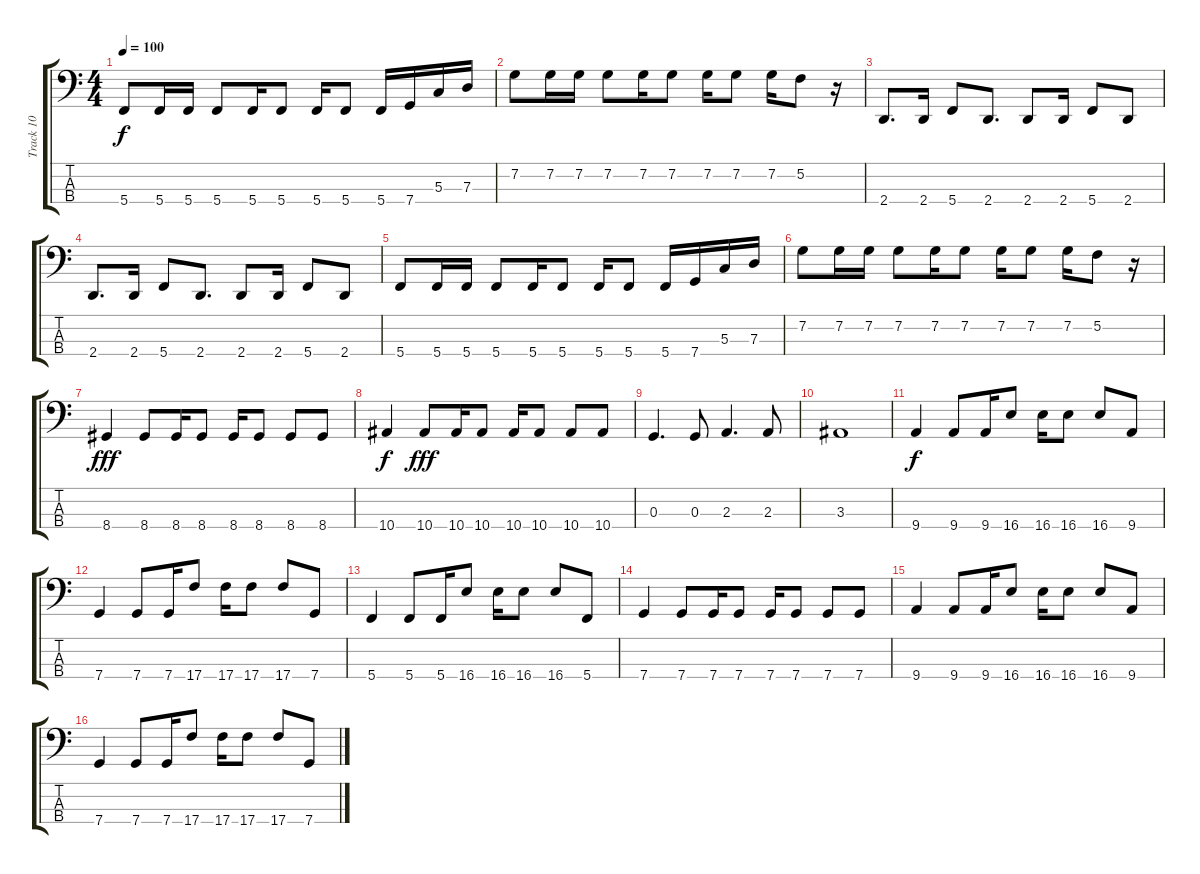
\track ("Track 10" "Track 10") {instrument electricbassfinger}
\staff {score tabs}
\tuning (F2 C2 G1 C1) {hide}
\ts (4 4)
\tempo 100
\clef f4
\ks c
5.4.8{dy f} 5.4.16 5.4.16 5.4.8 5.4.16 5.4.8 5.4.16 5.4.8 5.4.16 7.4.16 5.3.16 7.3.16 |
7.2.8 7.2.16 7.2.16 7.2.8 7.2.16 7.2.8 7.2.16 7.2.8 7.2.16 5.2.8 r.16 |
2.4.8{d} 2.4.16 5.4.8 2.4.8{d} 2.4.8 2.4.16 5.4.8 2.4.8 |
2.4.8{d} 2.4.16 5.4.8 2.4.8{d} 2.4.8 2.4.16 5.4.8 2.4.8 |
5.4.8 5.4.16 5.4.16 5.4.8 5.4.16 5.4.8 5.4.16 5.4.8 5.4.16 7.4.16 5.3.16 7.3.16 |
7.2.8 7.2.16 7.2.16 7.2.8 7.2.16 7.2.8 7.2.16 7.2.8 7.2.16 5.2.8 r.16 |
8.4.4{dy fff} 8.4.8 8.4.16 8.4.8 8.4.16 8.4.8 8.4.8 8.4.8 |
10.4.4{dy f} 10.4.8{dy fff} 10.4.16 10.4.8 10.4.16 10.4.8 10.4.8 10.4.8 |
0.3.4{d} 0.3.8 2.3.4{d} 2.3.8 |
3.3.1 |
9.4.4{dy f} 9.4.8 9.4.16 16.4.8 16.4.16 16.4.8 16.4.8 9.4.8 |
7.4.4 7.4.8 7.4.16 17.4.8 17.4.16 17.4.8 17.4.8 7.4.8 |
5.4.4 5.4.8 5.4.16 16.4.8 16.4.16 16.4.8 16.4.8 5.4.8 |
7.4.4 7.4.8 7.4.16 7.4.8 7.4.16 7.4.8 7.4.8 7.4.8 |
9.4.4 9.4.8 9.4.16 16.4.8 16.4.16 16.4.8 16.4.8 9.4.8 |
7.4.4 7.4.8 7.4.16 17.4.8 17.4.16 17.4.8 17.4.8 7.4.8
